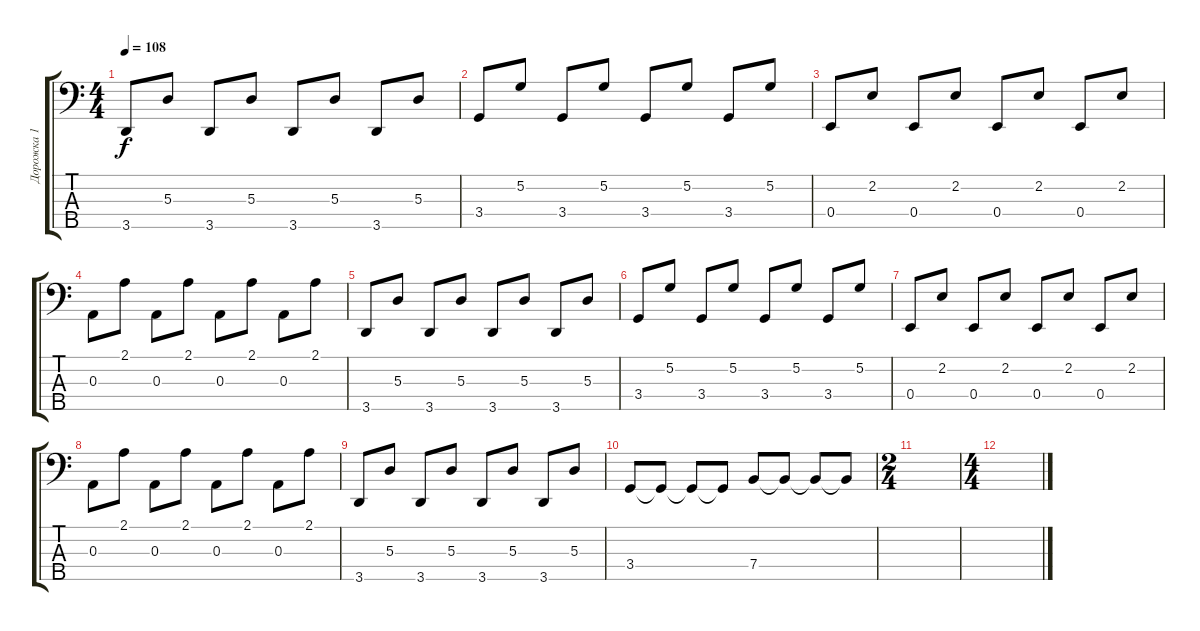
\track ("Дорожка 1" "Дорожка 1") {instrument synthbass2}
\staff {score tabs}
\tuning (G2 D2 A1 E1 B0) {hide}
\ts (4 4)
\tempo 108
\clef f4
\ks c
3.5.8{dy f} 5.3.8 3.5.8 5.3.8 3.5.8 5.3.8 3.5.8 5.3.8 |
3.4.8 5.2.8 3.4.8 5.2.8 3.4.8 5.2.8 3.4.8 5.2.8 |
0.4.8 2.2.8 0.4.8 2.2.8 0.4.8 2.2.8 0.4.8 2.2.8 |
0.3.8 2.1.8 0.3.8 2.1.8 0.3.8 2.1.8 0.3.8 2.1.8 |
3.5.8 5.3.8 3.5.8 5.3.8 3.5.8 5.3.8 3.5.8 5.3.8 |
3.4.8 5.2.8 3.4.8 5.2.8 3.4.8 5.2.8 3.4.8 5.2.8 |
0.4.8 2.2.8 0.4.8 2.2.8 0.4.8 2.2.8 0.4.8 2.2.8 |
0.3.8 2.1.8 0.3.8 2.1.8 0.3.8 2.1.8 0.3.8 2.1.8 |
3.5.8 5.3.8 3.5.8 5.3.8 3.5.8 5.3.8 3.5.8 5.3.8 |
3.4.8 3.4{t}.8 3.4{t}.8 3.4{t}.8 7.4.8 7.4{t}.8 7.4{t}.8 7.4{t}.8 |
\ts (2 4)
|
\ts (4 4)
